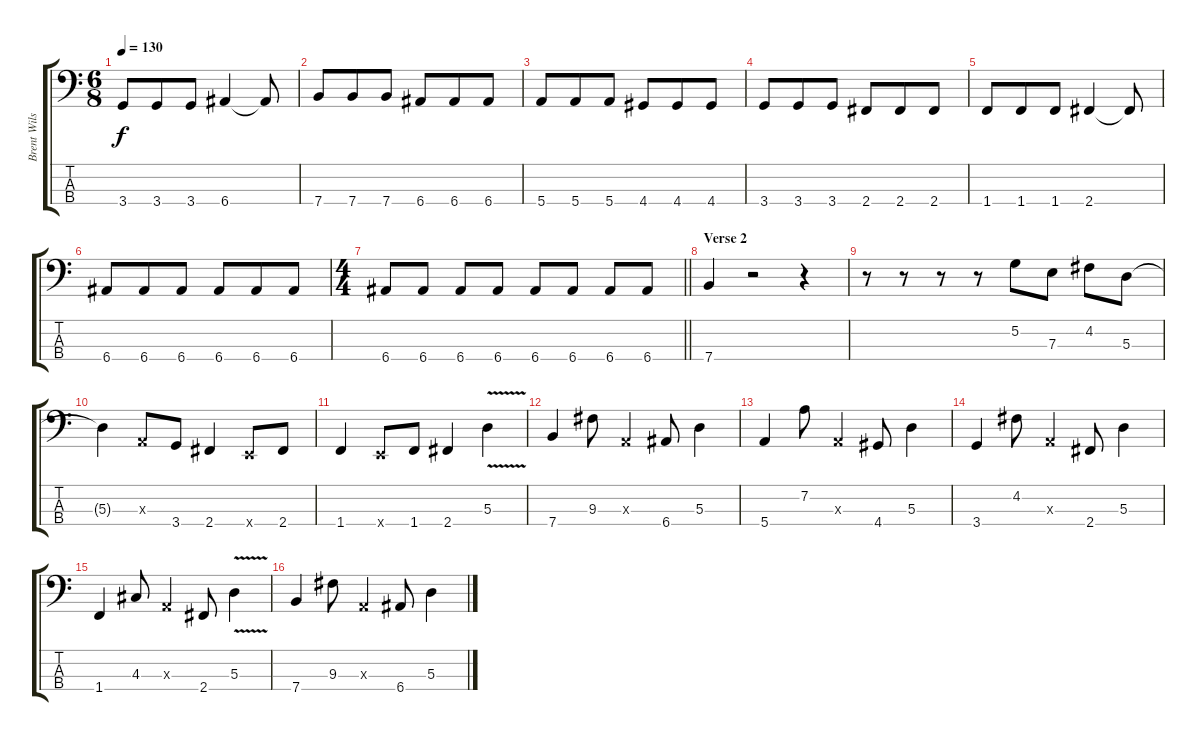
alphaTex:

\track ("Brent Wilson (Bass)" "Brent Wils") {instrument electricbasspick}
\staff {score tabs}
\tuning (G2 D2 A1 E1) {hide}
\ts (6 8)
\tempo 130
\clef f4
\ks c
3.4.8{dy f} 3.4.8 3.4.8 6.4.4 6.4{t}.8 |
7.4.8 7.4.8 7.4.8 6.4.8 6.4.8 6.4.8 |
5.4.8 5.4.8 5.4.8 4.4.8 4.4.8 4.4.8 |
3.4.8 3.4.8 3.4.8 2.4.8 2.4.8 2.4.8 |
1.4.8 1.4.8 1.4.8 2.4.4 2.4{t}.8 |
6.4.8 6.4.8 6.4.8 6.4.8 6.4.8 6.4.8 |
\ts (4 4)
\barLineRight lightlight
6.4.8 6.4.8 6.4.8 6.4.8 6.4.8 6.4.8 6.4.8 6.4.8 |
\section ("" "Verse 2")
7.4.4 r.2 r.4 |
r.8 r.8 r.8 r.8 5.2.8 7.3.8 4.2.8 5.3.8 |
5.3{t}.4 0.3{x}.8 3.4.8 2.4.4 0.4{x}.8 2.4.8 |
1.4.4 0.4{x}.8 1.4.8 2.4.4 5.3{v}.4 |
7.4.4 9.3.8 0.3{x}.4 6.4.8 5.3.4 |
5.4.4 7.2.8 0.3{x}.4 4.4.8 5.3.4 |
3.4.4 4.2.8 0.3{x}.4 2.4.8 5.3.4 |
1.4.4 4.3.8 0.3{x}.4 2.4.8 5.3{v}.4 |
7.4.4 9.3.8 0.3{x}.4 6.4.8 5.3.4
